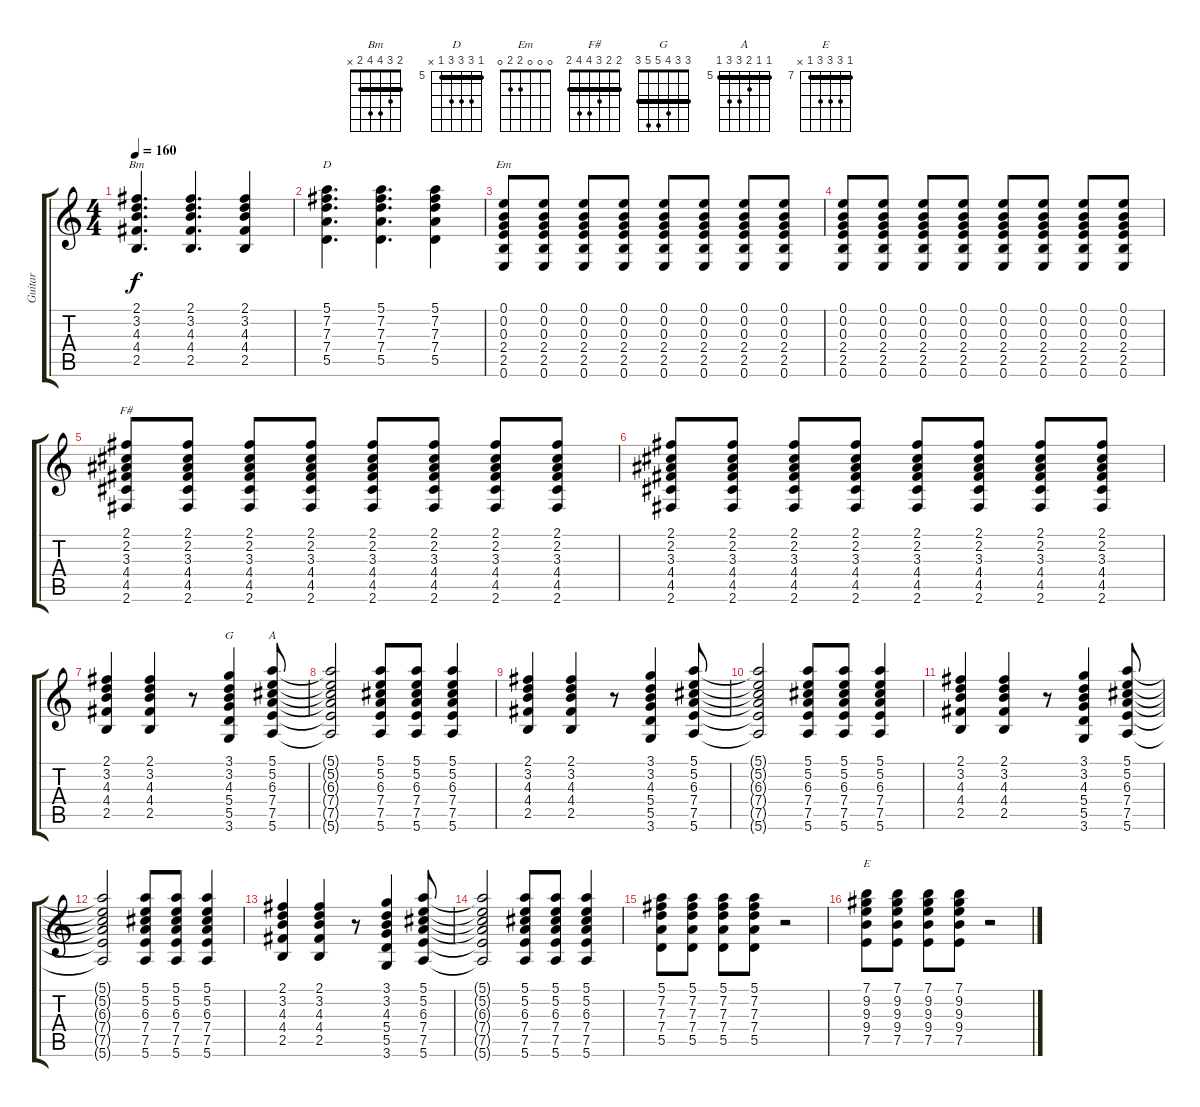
\track ("Guitar" "Guitar") {instrument electricguitarclean}
\staff {score tabs}
\tuning (E4 B3 G3 D3 A2 E2) {hide}
\chord ("Bm" 2 3 4 4 2 x) {barre 2}
\chord ("D" 5 7 7 7 5 x) {firstfret 5 barre 5}
\chord ("Em" 0 0 0 2 2 0)
\chord ("F#" 2 2 3 4 4 2) {barre 2}
\chord ("G" 3 3 4 5 5 3) {barre 3}
\chord ("A" 5 5 6 7 7 5) {firstfret 5 barre 5}
\chord ("E" 7 9 9 9 7 x) {firstfret 7 barre 7}
\ts (4 4)
\tempo 160
\clef g2
\ks c
(2.1 3.2 4.3 4.4 2.5).4{d ch "Bm" dy f} (2.1 3.2 4.3 4.4 2.5).4{d} (2.1 3.2 4.3 4.4 2.5).4 |
(5.1 7.2 7.3 7.4 5.5).4{d ch "D"} (5.1 7.2 7.3 7.4 5.5).4{d} (5.1 7.2 7.3 7.4 5.5).4 |
(0.1 0.2 0.3 2.4 2.5 0.6).8{ch "Em"} (0.1 0.2 0.3 2.4 2.5 0.6).8 (0.1 0.2 0.3 2.4 2.5 0.6).8 (0.1 0.2 0.3 2.4 2.5 0.6).8 (0.1 0.2 0.3 2.4 2.5 0.6).8 (0.1 0.2 0.3 2.4 2.5 0.6).8 (0.1 0.2 0.3 2.4 2.5 0.6).8 (0.1 0.2 0.3 2.4 2.5 0.6).8 |
(0.1 0.2 0.3 2.4 2.5 0.6).8 (0.1 0.2 0.3 2.4 2.5 0.6).8 (0.1 0.2 0.3 2.4 2.5 0.6).8 (0.1 0.2 0.3 2.4 2.5 0.6).8 (0.1 0.2 0.3 2.4 2.5 0.6).8 (0.1 0.2 0.3 2.4 2.5 0.6).8 (0.1 0.2 0.3 2.4 2.5 0.6).8 (0.1 0.2 0.3 2.4 2.5 0.6).8 |
(2.1 2.2 3.3 4.4 4.5 2.6).8{ch "F#"} (2.1 2.2 3.3 4.4 4.5 2.6).8 (2.1 2.2 3.3 4.4 4.5 2.6).8 (2.1 2.2 3.3 4.4 4.5 2.6).8 (2.1 2.2 3.3 4.4 4.5 2.6).8 (2.1 2.2 3.3 4.4 4.5 2.6).8 (2.1 2.2 3.3 4.4 4.5 2.6).8 (2.1 2.2 3.3 4.4 4.5 2.6).8 |
(2.1 2.2 3.3 4.4 4.5 2.6).8 (2.1 2.2 3.3 4.4 4.5 2.6).8 (2.1 2.2 3.3 4.4 4.5 2.6).8 (2.1 2.2 3.3 4.4 4.5 2.6).8 (2.1 2.2 3.3 4.4 4.5 2.6).8 (2.1 2.2 3.3 4.4 4.5 2.6).8 (2.1 2.2 3.3 4.4 4.5 2.6).8 (2.1 2.2 3.3 4.4 4.5 2.6).8 |
(2.1 3.2 4.3 4.4 2.5).4 (2.1 3.2 4.3 4.4 2.5).4 r.8 (3.1 3.2 4.3 5.4 5.5 3.6).4{ch "G"} (5.1 5.2 6.3 7.4 7.5 5.6).8{ch "A"} |
(5.1{t} 5.2{t} 6.3{t} 7.4{t} 7.5{t} 5.6{t}).2 (5.1 5.2 6.3 7.4 7.5 5.6).8 (5.1 5.2 6.3 7.4 7.5 5.6).8 (5.1 5.2 6.3 7.4 7.5 5.6).4 |
(2.1 3.2 4.3 4.4 2.5).4 (2.1 3.2 4.3 4.4 2.5).4 r.8 (3.1 3.2 4.3 5.4 5.5 3.6).4 (5.1 5.2 6.3 7.4 7.5 5.6).8 |
(5.1{t} 5.2{t} 6.3{t} 7.4{t} 7.5{t} 5.6{t}).2 (5.1 5.2 6.3 7.4 7.5 5.6).8 (5.1 5.2 6.3 7.4 7.5 5.6).8 (5.1 5.2 6.3 7.4 7.5 5.6).4 |
(2.1 3.2 4.3 4.4 2.5).4 (2.1 3.2 4.3 4.4 2.5).4 r.8 (3.1 3.2 4.3 5.4 5.5 3.6).4 (5.1 5.2 6.3 7.4 7.5 5.6).8 |
(5.1{t} 5.2{t} 6.3{t} 7.4{t} 7.5{t} 5.6{t}).2 (5.1 5.2 6.3 7.4 7.5 5.6).8 (5.1 5.2 6.3 7.4 7.5 5.6).8 (5.1 5.2 6.3 7.4 7.5 5.6).4 |
(2.1 3.2 4.3 4.4 2.5).4 (2.1 3.2 4.3 4.4 2.5).4 r.8 (3.1 3.2 4.3 5.4 5.5 3.6).4 (5.1 5.2 6.3 7.4 7.5 5.6).8 |
(5.1{t} 5.2{t} 6.3{t} 7.4{t} 7.5{t} 5.6{t}).2 (5.1 5.2 6.3 7.4 7.5 5.6).8 (5.1 5.2 6.3 7.4 7.5 5.6).8 (5.1 5.2 6.3 7.4 7.5 5.6).4 |
(5.1 7.2 7.3 7.4 5.5).8 (5.1 7.2 7.3 7.4 5.5).8 (5.1 7.2 7.3 7.4 5.5).8 (5.1 7.2 7.3 7.4 5.5).8 r.2 |
(7.1 9.2 9.3 9.4 7.5).8{ch "E"} (7.1 9.2 9.3 9.4 7.5).8 (7.1 9.2 9.3 9.4 7.5).8 (7.1 9.2 9.3 9.4 7.5).8 r.2
